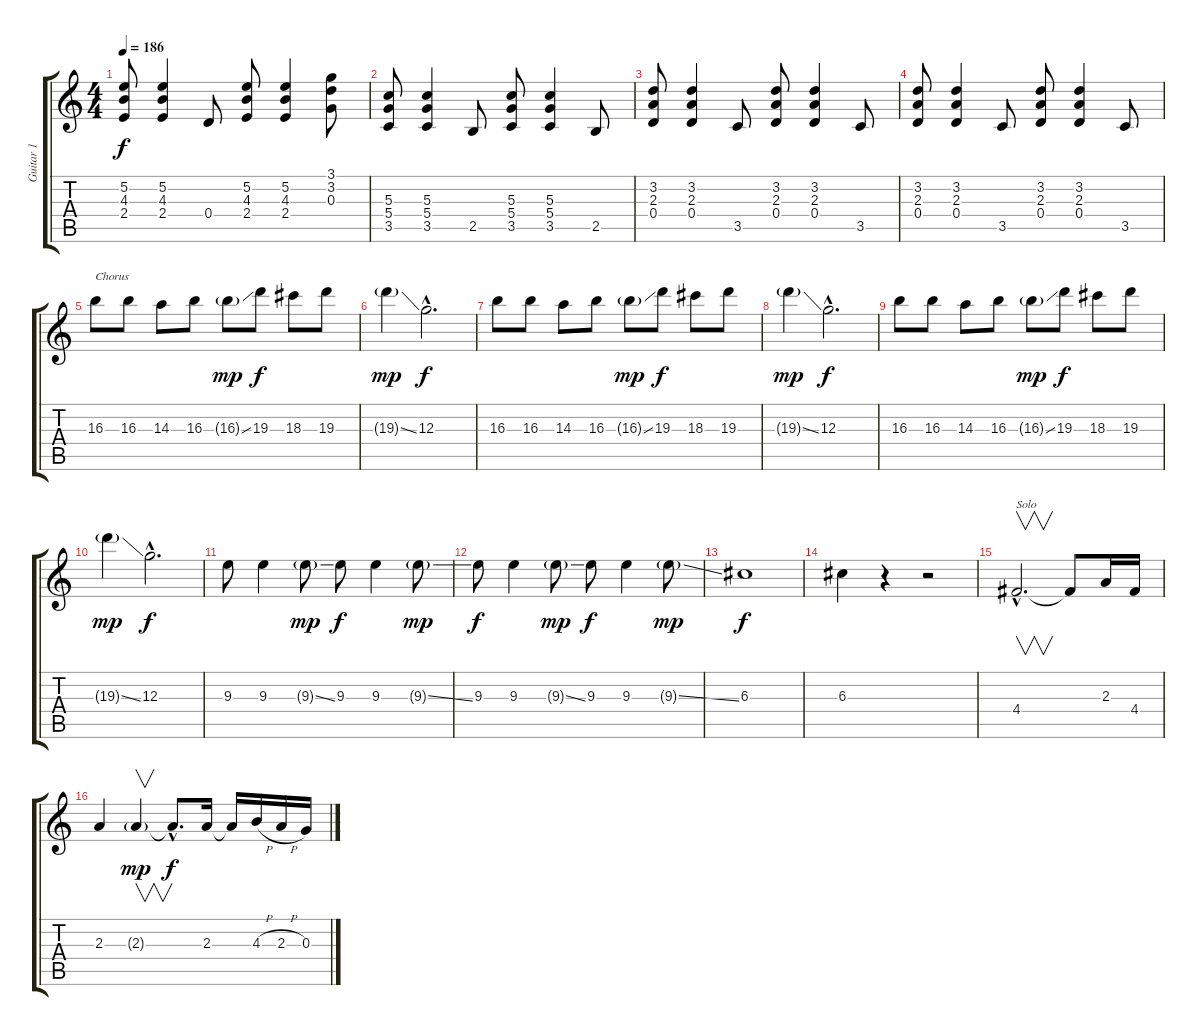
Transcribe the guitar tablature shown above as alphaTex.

\track ("Guitar 1" "Guitar 1") {instrument distortionguitar}
\staff {score tabs}
\tuning (E4 B3 G3 D3 A2 E2) {hide}
\ts (4 4)
\tempo 186
\clef g2
\ks c
(5.2 4.3 2.4).8{dy f} (5.2 4.3 2.4).4 0.4.8 (5.2 4.3 2.4).8 (5.2 4.3 2.4).4 (3.1 3.2 0.3).8 |
(5.3 5.4 3.5).8 (5.3 5.4 3.5).4 2.5.8 (5.3 5.4 3.5).8 (5.3 5.4 3.5).4 2.5.8 |
(3.2 2.3 0.4).8 (3.2 2.3 0.4).4 3.5.8 (3.2 2.3 0.4).8 (3.2 2.3 0.4).4 3.5.8 |
(3.2 2.3 0.4).8 (3.2 2.3 0.4).4 3.5.8 (3.2 2.3 0.4).8 (3.2 2.3 0.4).4 3.5.8 |
16.3.8{txt "Chorus"} 16.3.8 14.3.8 16.3.8 16.3{ss g}.8{dy mp} 19.3.8{dy f} 18.3.8 19.3.8 |
19.3{ss g}.4{dy mp} 12.3{hac}.2{d dy f} |
16.3.8 16.3.8 14.3.8 16.3.8 16.3{ss g}.8{dy mp} 19.3.8{dy f} 18.3.8 19.3.8 |
19.3{ss g}.4{dy mp} 12.3{hac}.2{d dy f} |
16.3.8 16.3.8 14.3.8 16.3.8 16.3{ss g}.8{dy mp} 19.3.8{dy f} 18.3.8 19.3.8 |
19.3{ss g}.4{dy mp} 12.3{hac}.2{d dy f} |
9.3.8 9.3.4 9.3{ss g}.8{dy mp} 9.3.8{dy f} 9.3.4 9.3{ss g}.8{dy mp} |
9.3.8{dy f} 9.3.4 9.3{ss g}.8{dy mp} 9.3.8{dy f} 9.3.4 9.3{ss g}.8{dy mp} |
6.3.1{dy f} |
6.3.4 r.4 r.2 |
4.4{hac}.2{v d txt "Solo"} 4.4{t}.8 2.3.16 4.4.16 |
2.3.4 2.3{g}.4{v dy mp} 2.3{hac t}.8{d dy f} 2.3.16 2.3{t}.16 4.3{h}.16 2.3{h}.16 0.3.16
